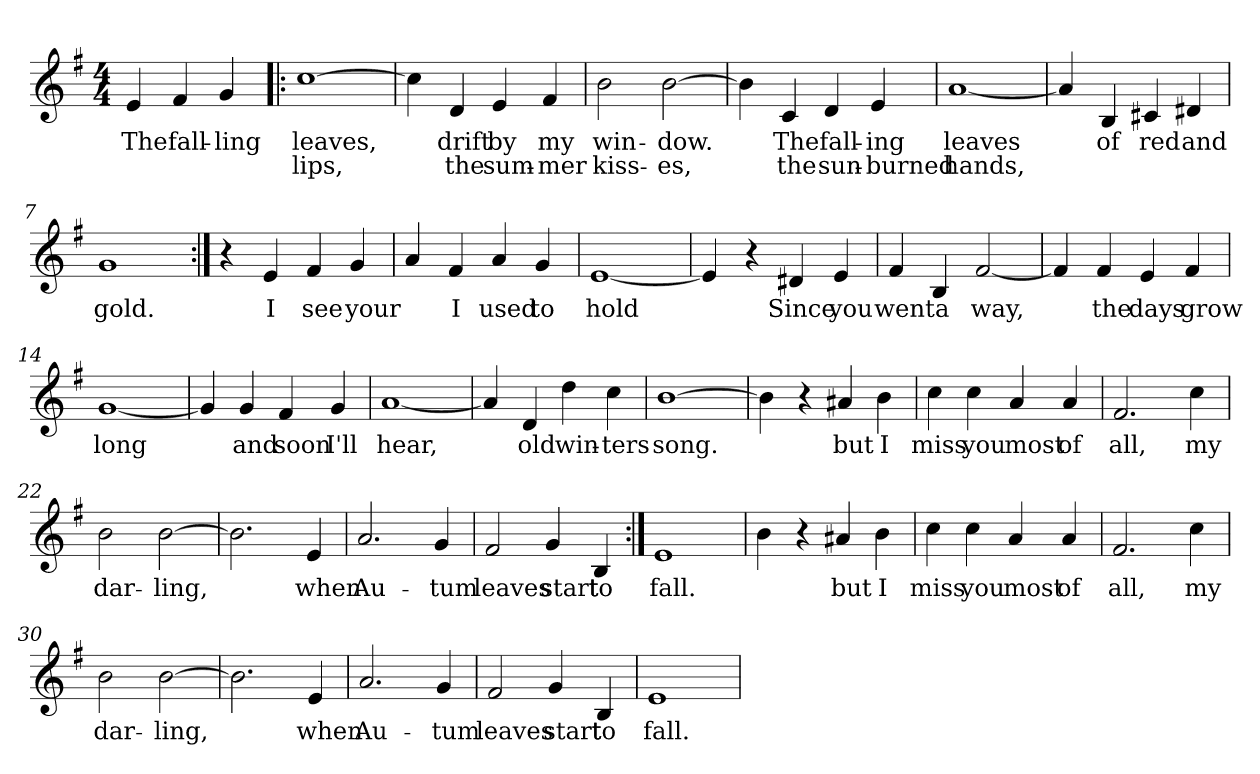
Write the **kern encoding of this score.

**kern	**text	**text
*part1	*part1	*part1
*staff1	*staff1	*staff1
*clefG2	*	*
*k[f#]	*	*
*G:	*	*
*M4/4	*	*
=	=	=
4e/	The	.
4f#/	fall-	.
4g/	ling	.
!!LO:LB:g=z
=1!|:	=1!|:	=1!|:
[1cc	leaves,	lips,
=2	=2	=2
4cc\]	.	.
4d/	drift	the
4e/	by	sum-
4f#/	my	mer
=3	=3	=3
2b\	win-	kiss-
[2b\	dow.	es,
=4	=4	=4
4b\]	.	.
4c/	The	the
4d/	fall-	sun-
4e/	ing	burned
=5	=5	=5
[1a	leaves	hands,
=6	=6	=6
4a/]	.	.
4B/	of	.
4c#X/	red	.
4d#X/	and	.
!!LO:LB:g=z
=7	=7	=7
1g	gold.	.
=8:|!	=8:|!	=8:|!
4r	.	.
4e/	I	.
4f#/	see	.
4g/	your	.
=9	=9	=9
4a/	.	.
4f#/	I	.
4a/	used	.
4g/	to	.
=10	=10	=10
[1e	hold	.
=11	=11	=11
4e/]	.	.
4r	.	.
4d#X/	Since	.
4e/	you	.
=12	=12	=12
4f#/	went	.
4B/	a	.
[2f#/	way,	.
!!LO:LB:g=z
=13	=13	=13
4f#/]	.	.
4f#/	the	.
4e/	days	.
4f#/	grow	.
=14	=14	=14
[1g	long	.
=15	=15	=15
4g/]	.	.
4g/	and	.
4f#/	soon	.
4g/	I'll	.
=16	=16	=16
[1a	hear,	.
=17	=17	=17
4a/]	.	.
4d/	old	.
4dd\	win-	.
4cc\	-ters	.
=18	=18	=18
[1b	song.	.
=19	=19	=19
4b\]	.	.
4r	.	.
4a#X/	but	.
4b\	I	.
!!LO:LB:g=z
=20	=20	=20
4cc\	miss	.
4cc\	you	.
4a/	most	.
4a/	of	.
=21	=21	=21
2.f#/	all,	.
4cc\	my	.
=22	=22	=22
2b\	dar-	.
[2b\	-ling,	.
=23	=23	=23
2.b\]	.	.
4e/	when	.
=24	=24	=24
2.a/	Au-	.
4g/	-tum	.
=25	=25	=25
2f#/	leaves	.
4g/	start	.
4B/	to	.
=26:|!	=26:|!	=26:|!
1e	fall.	.
!!LO:LB:g=z
=27	=27	=27
4b\	.	.
4r	.	.
4a#X/	but	.
4b\	I	.
=28	=28	=28
4cc\	miss	.
4cc\	you	.
4a/	most	.
4a/	of	.
=29	=29	=29
2.f#/	all,	.
4cc\	my	.
=30	=30	=30
2b\	dar-	.
[2b\	-ling,	.
=31	=31	=31
2.b\]	.	.
4e/	when	.
=32	=32	=32
2.a/	Au-	.
4g/	-tum	.
!!LO:LB:g=z
=33	=33	=33
2f#/	leaves	.
4g/	start	.
4B/	to	.
=34	=34	=34
1e	fall.	.
=	=	=
*-	*-	*-
